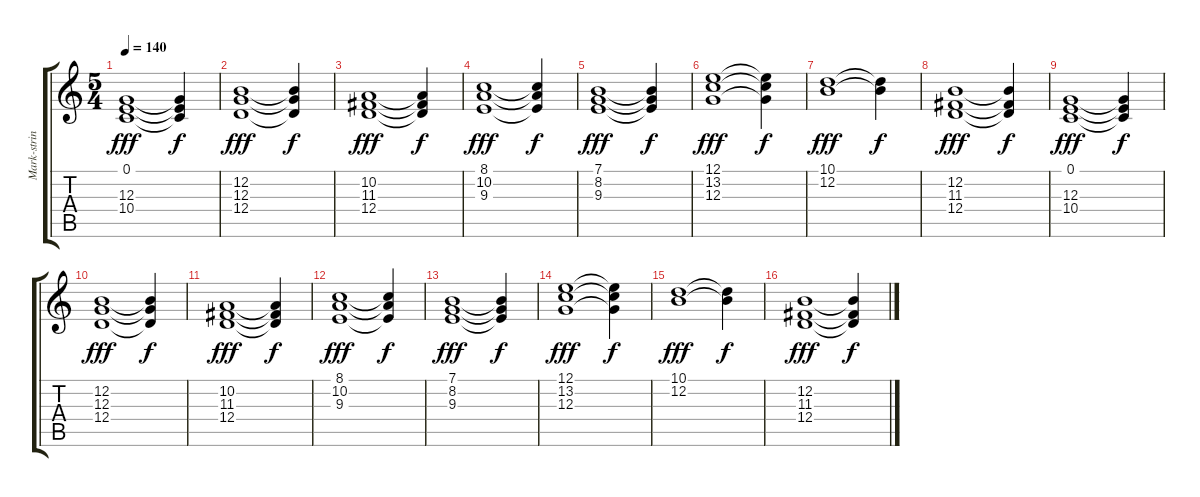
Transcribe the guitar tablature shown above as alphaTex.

\track ("Mark-strings" "Mark-strin") {instrument synthstrings1}
\staff {score tabs}
\tuning (E4 B3 G3 D3 A2 E2) {hide}
\ts (5 4)
\tempo 140
\clef g2
\ks c
(0.1 12.3 10.4).1{dy fff} (0.1{t} 12.3{t} 10.4{t}).4{dy f} |
(12.2 12.3 12.4).1{dy fff} (12.2{t} 12.3{t} 12.4{t}).4{dy f} |
(10.2 11.3 12.4).1{dy fff} (10.2{t} 11.3{t} 12.4{t}).4{dy f} |
(8.1 10.2 9.3).1{dy fff} (8.1{t} 10.2{t} 9.3{t}).4{dy f} |
(7.1 8.2 9.3).1{dy fff} (7.1{t} 8.2{t} 9.3{t}).4{dy f} |
(12.1 13.2 12.3).1{dy fff} (12.1{t} 13.2{t} 12.3{t}).4{dy f} |
(10.1 12.2).1{dy fff} (10.1{t} 12.2{t}).4{dy f} |
(12.2 11.3 12.4).1{dy fff} (12.2{t} 11.3{t} 12.4{t}).4{dy f} |
(0.1 12.3 10.4).1{dy fff} (0.1{t} 12.3{t} 10.4{t}).4{dy f} |
(12.2 12.3 12.4).1{dy fff} (12.2{t} 12.3{t} 12.4{t}).4{dy f} |
(10.2 11.3 12.4).1{dy fff} (10.2{t} 11.3{t} 12.4{t}).4{dy f} |
(8.1 10.2 9.3).1{dy fff} (8.1{t} 10.2{t} 9.3{t}).4{dy f} |
(7.1 8.2 9.3).1{dy fff} (7.1{t} 8.2{t} 9.3{t}).4{dy f} |
(12.1 13.2 12.3).1{dy fff} (12.1{t} 13.2{t} 12.3{t}).4{dy f} |
(10.1 12.2).1{dy fff} (10.1{t} 12.2{t}).4{dy f} |
(12.2 11.3 12.4).1{dy fff} (12.2{t} 11.3{t} 12.4{t}).4{dy f}
